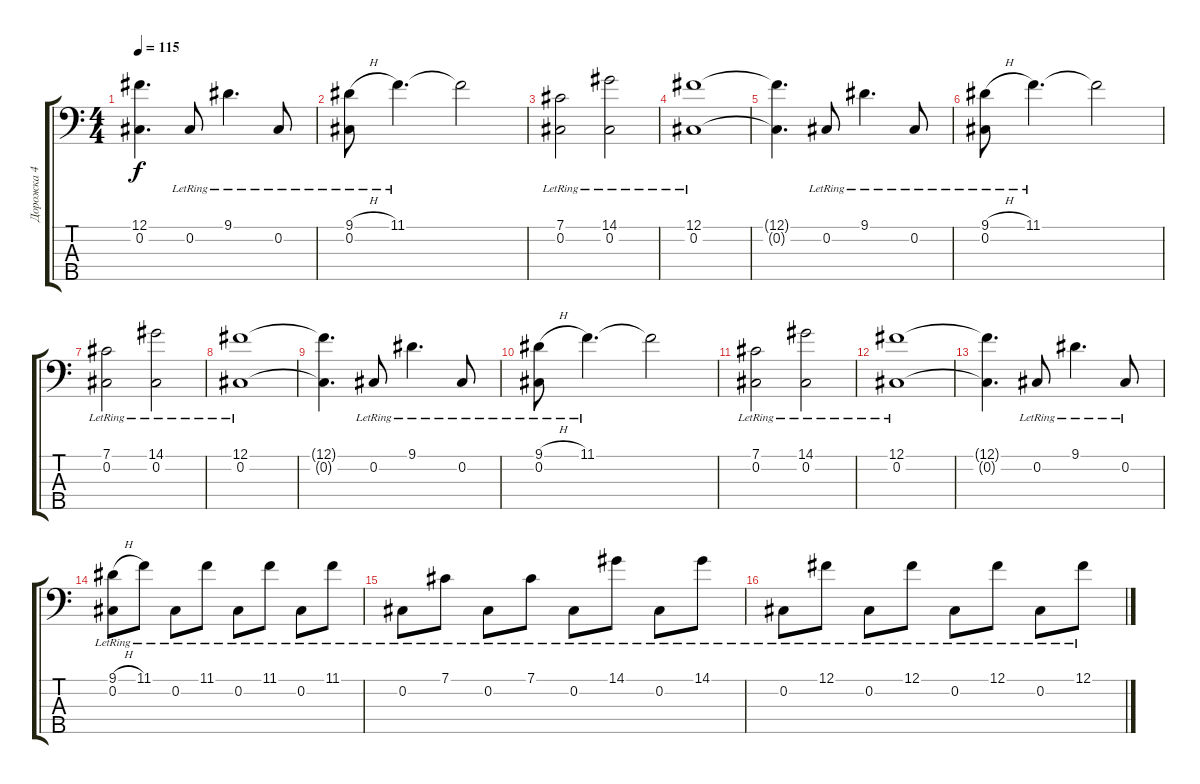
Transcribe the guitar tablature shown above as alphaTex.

\track ("Дорожка 4" "Дорожка 4") {instrument electricbassfinger}
\staff {score tabs}
\tuning (Gb2 Db2 Ab1 Db1 Bb0) {hide}
\ts (4 4)
\tempo 115
\clef f4
\ks c
(12.1{t} 0.2{t}).4{d dy f} 0.2{lr}.8 9.1{lr}.4{d} 0.2{lr}.8 |
(9.1{h lr} 0.2{lr}).8 11.1{lr}.4{d} 11.1{t}.2 |
(7.1{lr} 0.2{lr}).2 (14.1{lr} 0.2{lr}).2 |
(12.1{lr} 0.2).1 |
(12.1{t} 0.2{t}).4{d} 0.2{lr}.8 9.1{lr}.4{d} 0.2{lr}.8 |
(9.1{h lr} 0.2{lr}).8 11.1{lr}.4{d} 11.1{t}.2 |
(7.1{lr} 0.2{lr}).2 (14.1{lr} 0.2{lr}).2 |
(12.1{lr} 0.2).1 |
(12.1{t} 0.2{t}).4{d} 0.2{lr}.8 9.1{lr}.4{d} 0.2{lr}.8 |
(9.1{h lr} 0.2{lr}).8 11.1{lr}.4{d} 11.1{t}.2 |
(7.1{lr} 0.2{lr}).2 (14.1{lr} 0.2{lr}).2 |
(12.1{lr} 0.2).1 |
(12.1{t} 0.2{t}).4{d} 0.2{lr}.8 9.1{lr}.4{d} 0.2{lr}.8 |
(9.1{h} 0.2{lr}).8 11.1{lr}.8 0.2{lr}.8 11.1{lr}.8 0.2{lr}.8 11.1{lr}.8 0.2{lr}.8 11.1{lr}.8 |
0.2{lr}.8 7.1{lr}.8 0.2{lr}.8 7.1{lr}.8 0.2{lr}.8 14.1{lr}.8 0.2{lr}.8 14.1{lr}.8 |
0.2{lr}.8 12.1{lr}.8 0.2{lr}.8 12.1{lr}.8 0.2{lr}.8 12.1{lr}.8 0.2{lr}.8 12.1{lr}.8
